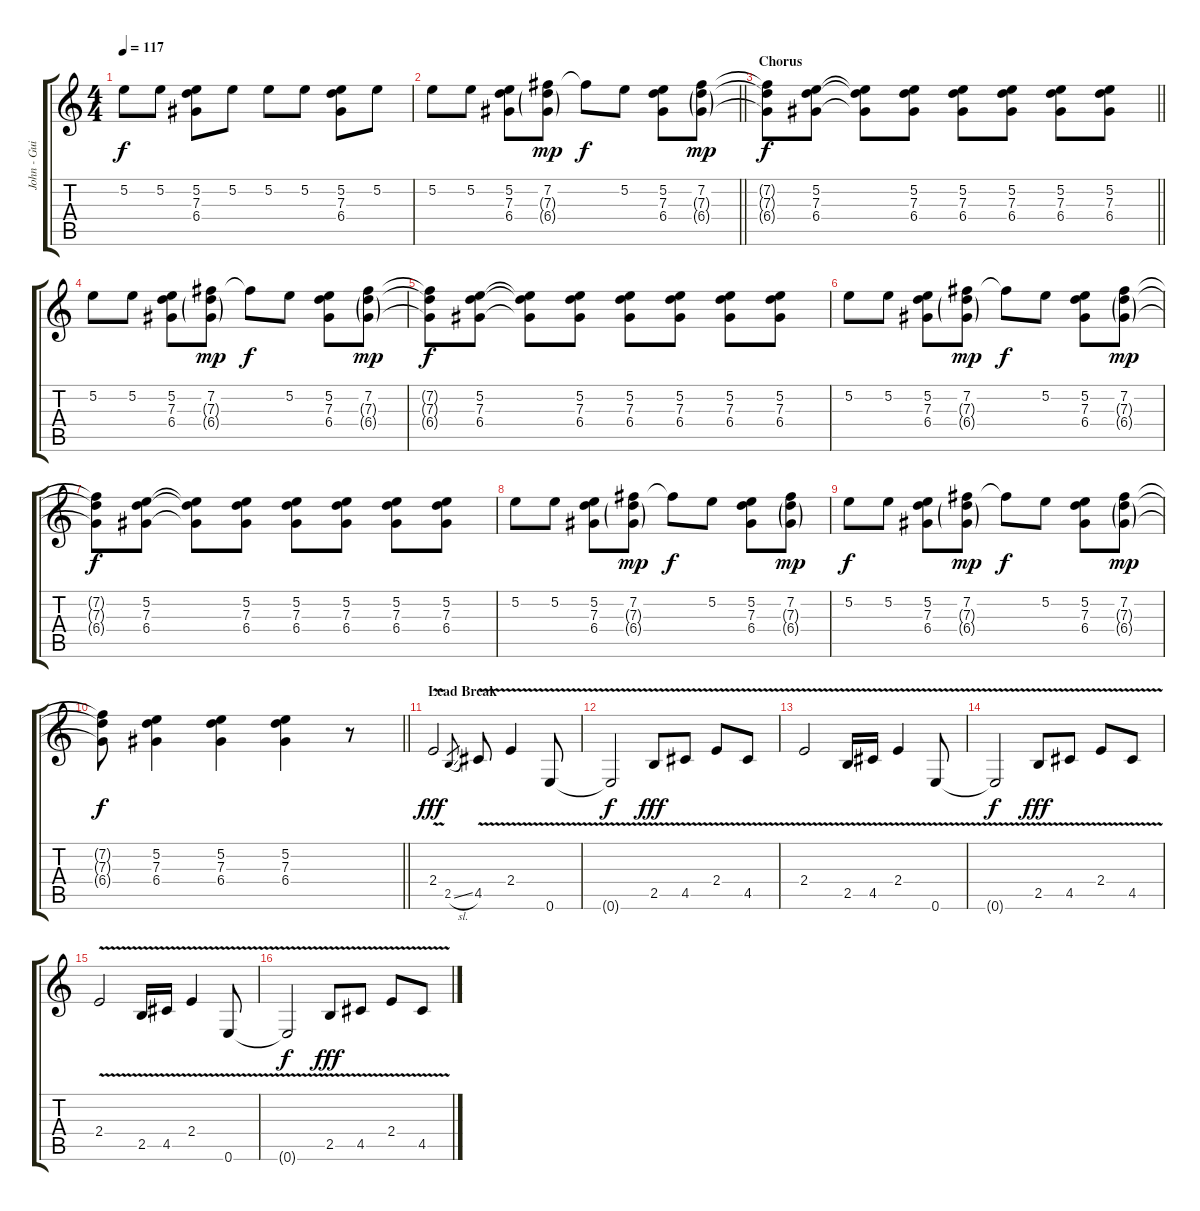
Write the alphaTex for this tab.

\track ("John - Guitar" "John - Gui") {instrument electricguitarclean}
\staff {score tabs}
\tuning (E4 B3 G3 D3 A2 E2) {hide}
\ts (4 4)
\tempo 117
\clef g2
\ks c
5.2.8{dy f} 5.2.8 (5.2 7.3 6.4).8 5.2.8 5.2.8 5.2.8 (5.2 7.3 6.4).8 5.2.8 |
\barLineRight lightlight
5.2.8 5.2.8 (5.2 7.3 6.4).8 (7.2 7.3{g} 6.4{g}).8{dy mp} 7.2{t}.8{dy f} 5.2.8 (5.2 7.3 6.4).8 (7.2 7.3{g} 6.4{g}).8{dy mp} |
\section ("" "Chorus")
\barLineRight lightlight
(7.2{t} 7.3{t} 6.4{t}).8{dy f} (5.2 7.3 6.4).8 (5.2{t} 7.3{t} 6.4{t}).8 (5.2 7.3 6.4).8 (5.2 7.3 6.4).8 (5.2 7.3 6.4).8 (5.2 7.3 6.4).8 (5.2 7.3 6.4).8 |
5.2.8 5.2.8 (5.2 7.3 6.4).8 (7.2 7.3{g} 6.4{g}).8{dy mp} 7.2{t}.8{dy f} 5.2.8 (5.2 7.3 6.4).8 (7.2 7.3{g} 6.4{g}).8{dy mp} |
(7.2{t} 7.3{t} 6.4{t}).8{dy f} (5.2 7.3 6.4).8 (5.2{t} 7.3{t} 6.4{t}).8 (5.2 7.3 6.4).8 (5.2 7.3 6.4).8 (5.2 7.3 6.4).8 (5.2 7.3 6.4).8 (5.2 7.3 6.4).8 |
5.2.8 5.2.8 (5.2 7.3 6.4).8 (7.2 7.3{g} 6.4{g}).8{dy mp} 7.2{t}.8{dy f} 5.2.8 (5.2 7.3 6.4).8 (7.2 7.3{g} 6.4{g}).8{dy mp} |
(7.2{t} 7.3{t} 6.4{t}).8{dy f} (5.2 7.3 6.4).8 (5.2{t} 7.3{t} 6.4{t}).8 (5.2 7.3 6.4).8 (5.2 7.3 6.4).8 (5.2 7.3 6.4).8 (5.2 7.3 6.4).8 (5.2 7.3 6.4).8 |
5.2.8 5.2.8 (5.2 7.3 6.4).8 (7.2 7.3{g} 6.4{g}).8{dy mp} 7.2{t}.8{dy f} 5.2.8 (5.2 7.3 6.4).8 (7.2 7.3{g} 6.4{g}).8{dy mp} |
5.2.8{dy f} 5.2.8 (5.2 7.3 6.4).8 (7.2 7.3{g} 6.4{g}).8{dy mp} 7.2{t}.8{dy f} 5.2.8 (5.2 7.3 6.4).8 (7.2 7.3{g} 6.4{g}).8{dy mp} |
\barLineRight lightlight
(7.2{t} 7.3{t} 6.4{t}).8{dy f} (5.2 7.3 6.4).4 (5.2 7.3 6.4).4 (5.2 7.3 6.4).4 r.8 |
\section ("" "Lead Break")
2.4{v}.2{dy fff volume 13 instrument overdrivenguitar} 2.5{sl}.8{gr} 4.5{v}.8 2.4{v}.4 0.6{v}.8 |
0.6{t}.2{dy f} 2.5{v}.8{dy fff} 4.5{v}.8 2.4{v}.8 4.5{v}.8 |
2.4{v}.2 2.5{v}.16 4.5{v}.16 2.4{v}.4 0.6{v}.8 |
0.6{t}.2{dy f} 2.5{v}.8{dy fff} 4.5{v}.8 2.4{v}.8 4.5{v}.8 |
2.4{v}.2 2.5{v}.16 4.5{v}.16 2.4{v}.4 0.6{v}.8 |
0.6{t}.2{dy f} 2.5{v}.8{dy fff} 4.5{v}.8 2.4{v}.8 4.5{v}.8
